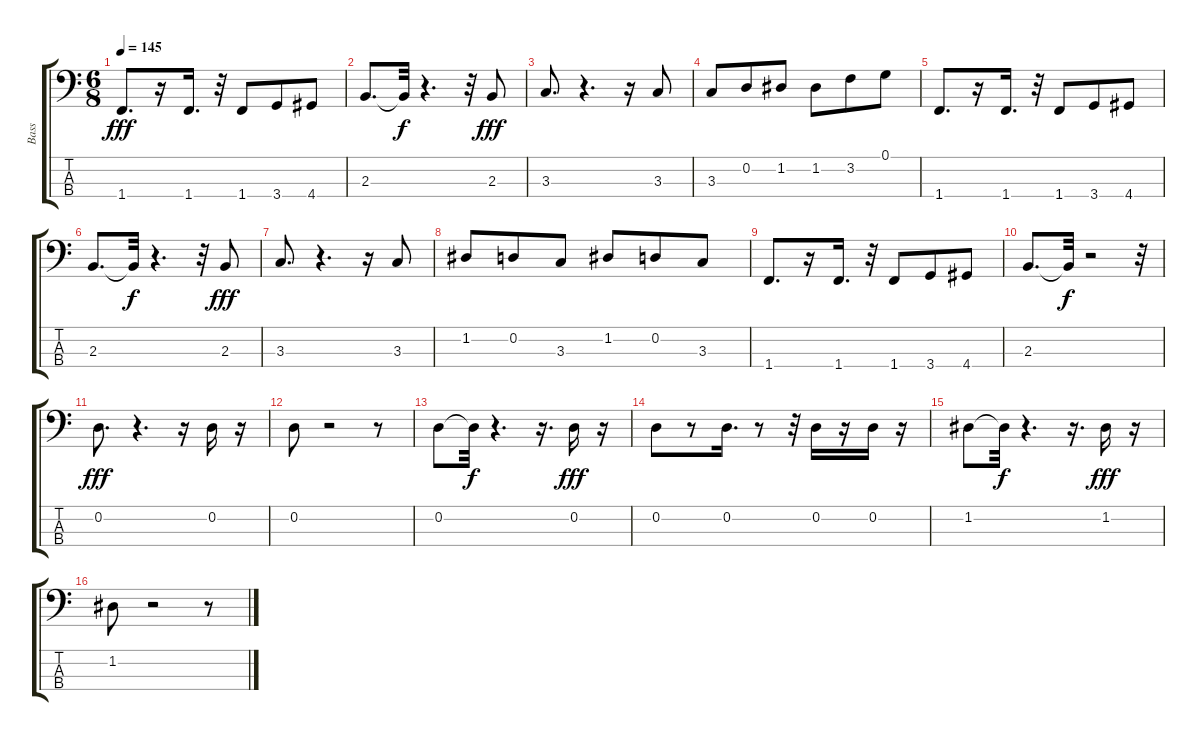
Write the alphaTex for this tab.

\track ("Bass" "Bass") {instrument electricbassfinger}
\staff {score tabs}
\tuning (G2 D2 A1 E1) {hide}
\ts (6 8)
\tempo 145
\clef f4
\ks c
1.4.8{d dy fff} r.16 1.4.16{d} r.32 1.4.8 3.4.8 4.4.8 |
2.3.8{d} 2.3{t}.32{dy f} r.4{d} r.32 2.3.8{dy fff} |
3.3.8{d} r.4{d} r.16 3.3.8 |
3.3.8 0.2.8 1.2.8 1.2.8 3.2.8 0.1.8 |
1.4.8{d} r.16 1.4.16{d} r.32 1.4.8 3.4.8 4.4.8 |
2.3.8{d} 2.3{t}.32{dy f} r.4{d} r.32 2.3.8{dy fff} |
3.3.8{d} r.4{d} r.16 3.3.8 |
1.2.8 0.2.8 3.3.8 1.2.8 0.2.8 3.3.8 |
1.4.8{d} r.16 1.4.16{d} r.32 1.4.8 3.4.8 4.4.8 |
2.3.8{d} 2.3{t}.32{dy f} r.2 r.32 |
0.2.8{d dy fff} r.4{d} r.16 0.2.16 r.16 |
0.2.8 r.2 r.8 |
0.2.8 0.2{t}.32{dy f} r.4{d} r.16{d} 0.2.16{dy fff} r.16 |
0.2.8 r.8 0.2.16{d} r.8 r.32 0.2.16 r.16 0.2.16 r.16 |
1.2.8 1.2{t}.32{dy f} r.4{d} r.16{d} 1.2.16{dy fff} r.16 |
1.2.8 r.2 r.8
